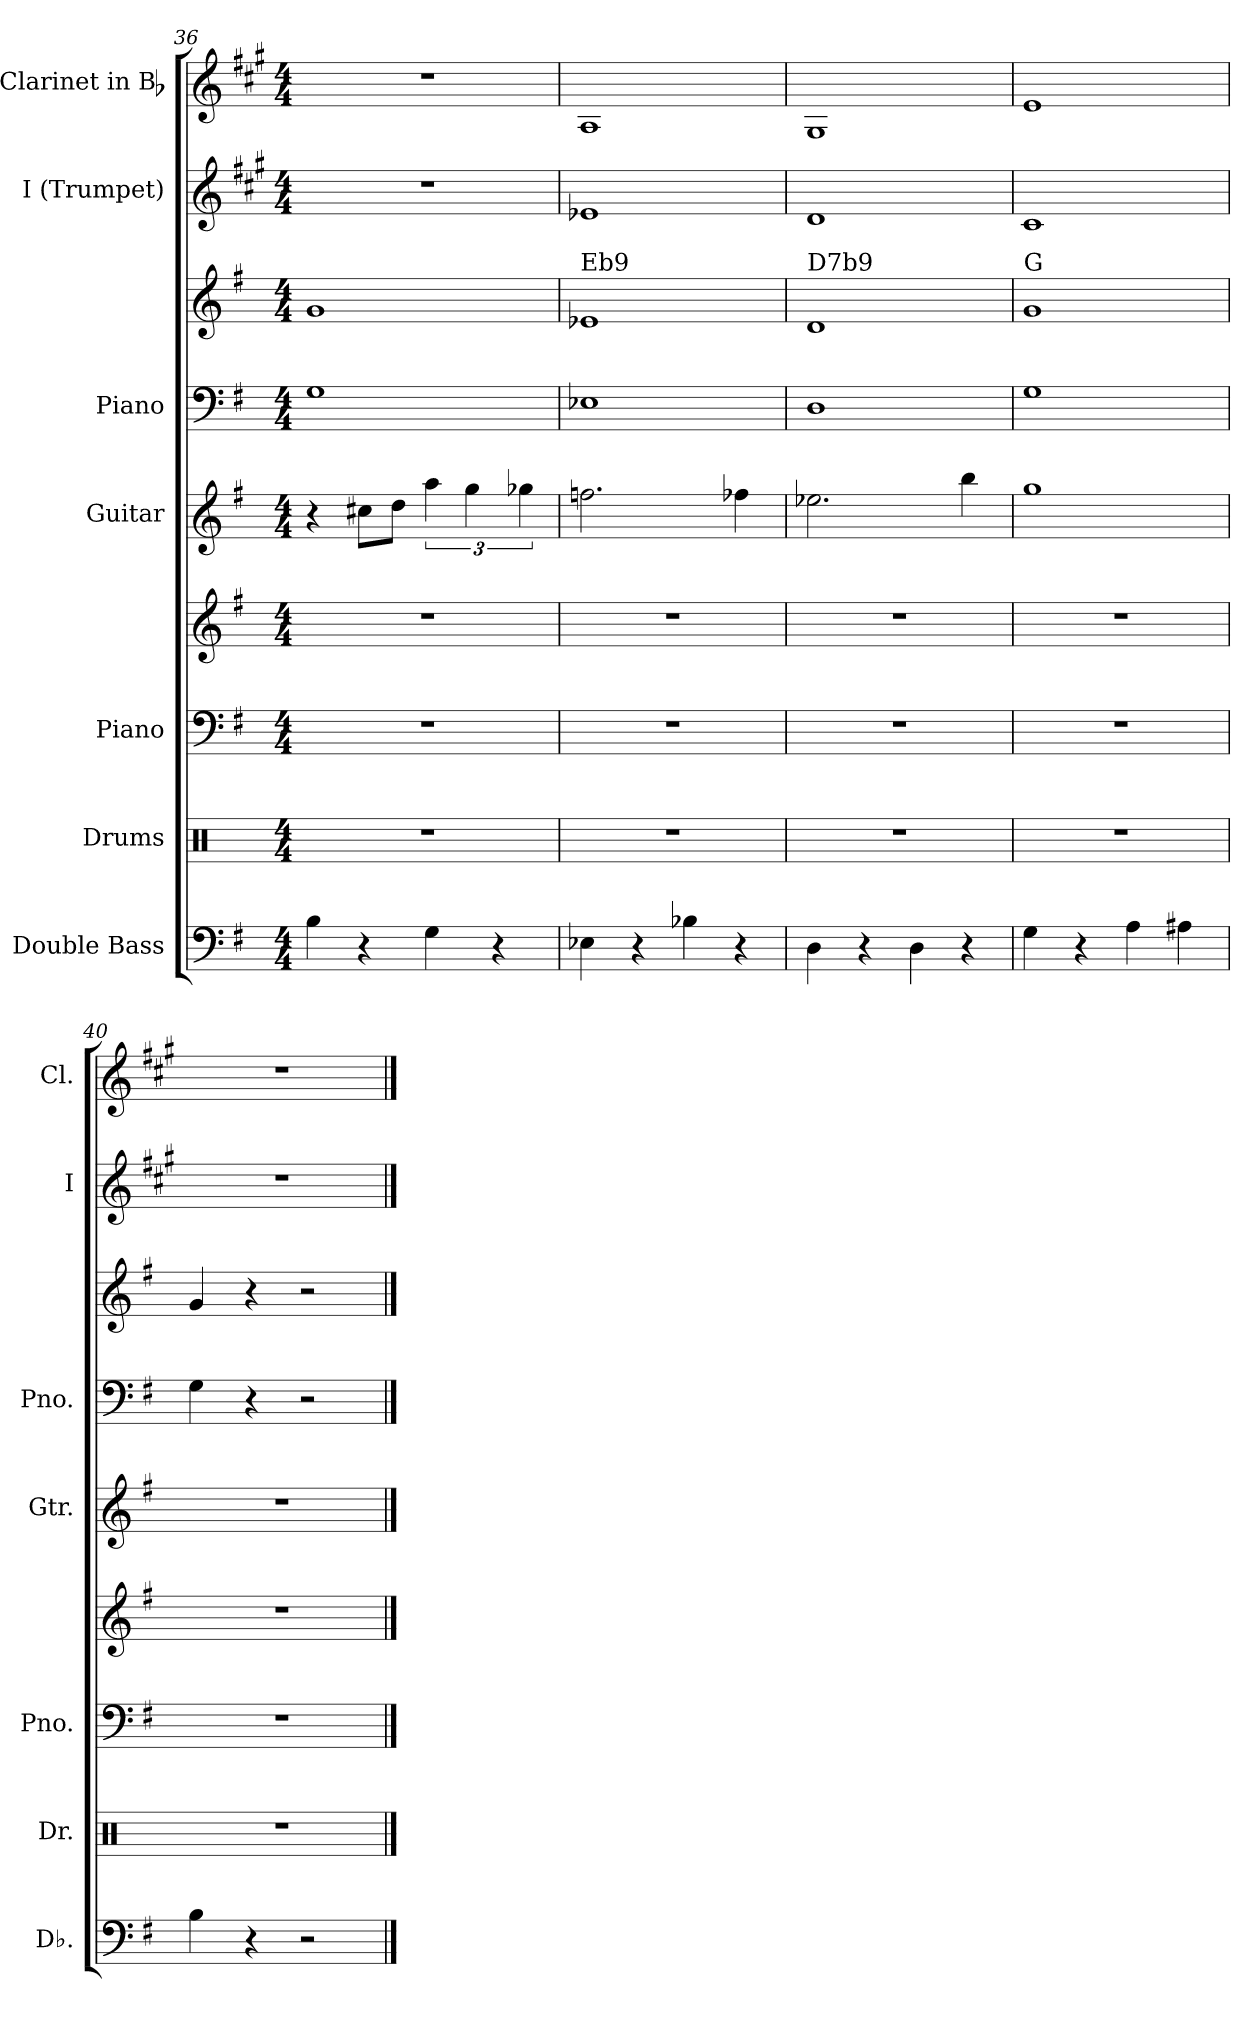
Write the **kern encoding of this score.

**kern	**kern	**kern	**kern	**kern	**kern	**kern	**kern	**kern
*part7	*part6	*part5	*part5	*part4	*part3	*part3	*part2	*part1
*staff9	*staff8	*staff7	*staff6	*staff5	*staff4	*staff3	*staff2	*staff1
*I"Double Bass	*I"Drums	*I"Piano	*	*I"Guitar	*I"Piano	*	*I"I (Trumpet)	*I"Clarinet in Bb
*I'Db.	*I'Dr.	*I'Pno.	*	*I'Gtr.	*I'Pno.	*	*I'I	*I'Cl.
!!LO:PB:g=z
*clefF4	*clefX	*clefF4	*clefG2	*clefG2	*clefF4	*clefG2	*clefG2	*clefG2
*ITrd7c12	*	*	*	*ITrd7c12	*	*	*ITrd1c2	*ITrd1c2
*k[f#]	*k[]	*k[f#]	*k[f#]	*k[f#]	*k[f#]	*k[f#]	*k[f#]	*k[f#]
*G:	*	*G:	*G:	*G:	*G:	*G:	*G:	*G:
*M4/4	*M4/4	*M4/4	*M4/4	*M4/4	*M4/4	*M4/4	*M4/4	*M4/4
=36	=36	=36	=36	=36	=36	=36	=36	=36
4BB\	1r	1r	1r	4r	1G	1g	1r	1r
4r	.	.	.	8c#X\L	.	.	.	.
.	.	.	.	8d\J	.	.	.	.
4GG\	.	.	.	6a\	.	.	.	.
.	.	.	.	6g\	.	.	.	.
4r	.	.	.	.	.	.	.	.
.	.	.	.	6g-X\	.	.	.	.
=37	=37	=37	=37	=37	=37	=37	=37	=37
!	!	!	!	!	!	!LO:TX:a:t=Eb9	!	!
4EE-X\	1r	1r	1r	2.fn\	1E-X	1e-X	1d-X	1G
4r	.	.	.	.	.	.	.	.
4BB-X\	.	.	.	.	.	.	.	.
4r	.	.	.	4f-X\	.	.	.	.
=38	=38	=38	=38	=38	=38	=38	=38	=38
!	!	!	!	!	!	!LO:TX:a:t=D7b9	!	!
4DD\	1r	1r	1r	2.e-X\	1D	1d	1c	1F#
4r	.	.	.	.	.	.	.	.
4DD\	.	.	.	.	.	.	.	.
4r	.	.	.	4b\	.	.	.	.
=39	=39	=39	=39	=39	=39	=39	=39	=39
!	!	!	!	!	!	!LO:TX:a:t=G	!	!
4GG\	1r	1r	1r	1g	1G	1g	1B	1d
4r	.	.	.	.	.	.	.	.
4AA\	.	.	.	.	.	.	.	.
4AA#X\	.	.	.	.	.	.	.	.
=40	=40	=40	=40	=40	=40	=40	=40	=40
4BB\	1r	1r	1r	1r	4G\	4g/	1r	1r
4r	.	.	.	.	4r	4r	.	.
2r	.	.	.	.	2r	2r	.	.
==	==	==	==	==	==	==	==	==
*-	*-	*-	*-	*-	*-	*-	*-	*-
